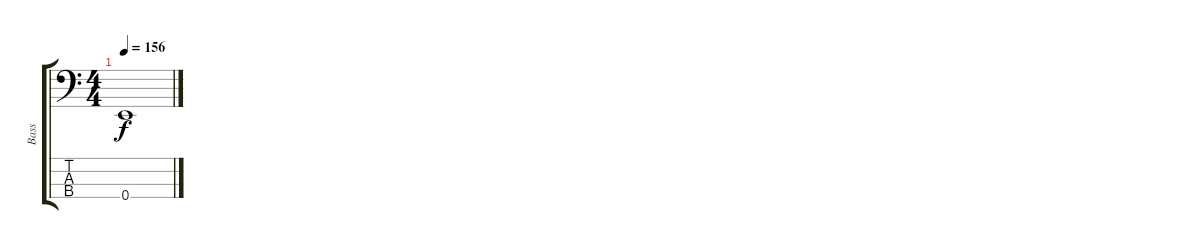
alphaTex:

\track ("Bass" "Bass") {instrument electricbassfinger}
\staff {score tabs}
\tuning (G2 D2 A1 E1) {hide}
\ts (4 4)
\tempo 156
\clef f4
\ks c
0.4{t}.1{dy f}
